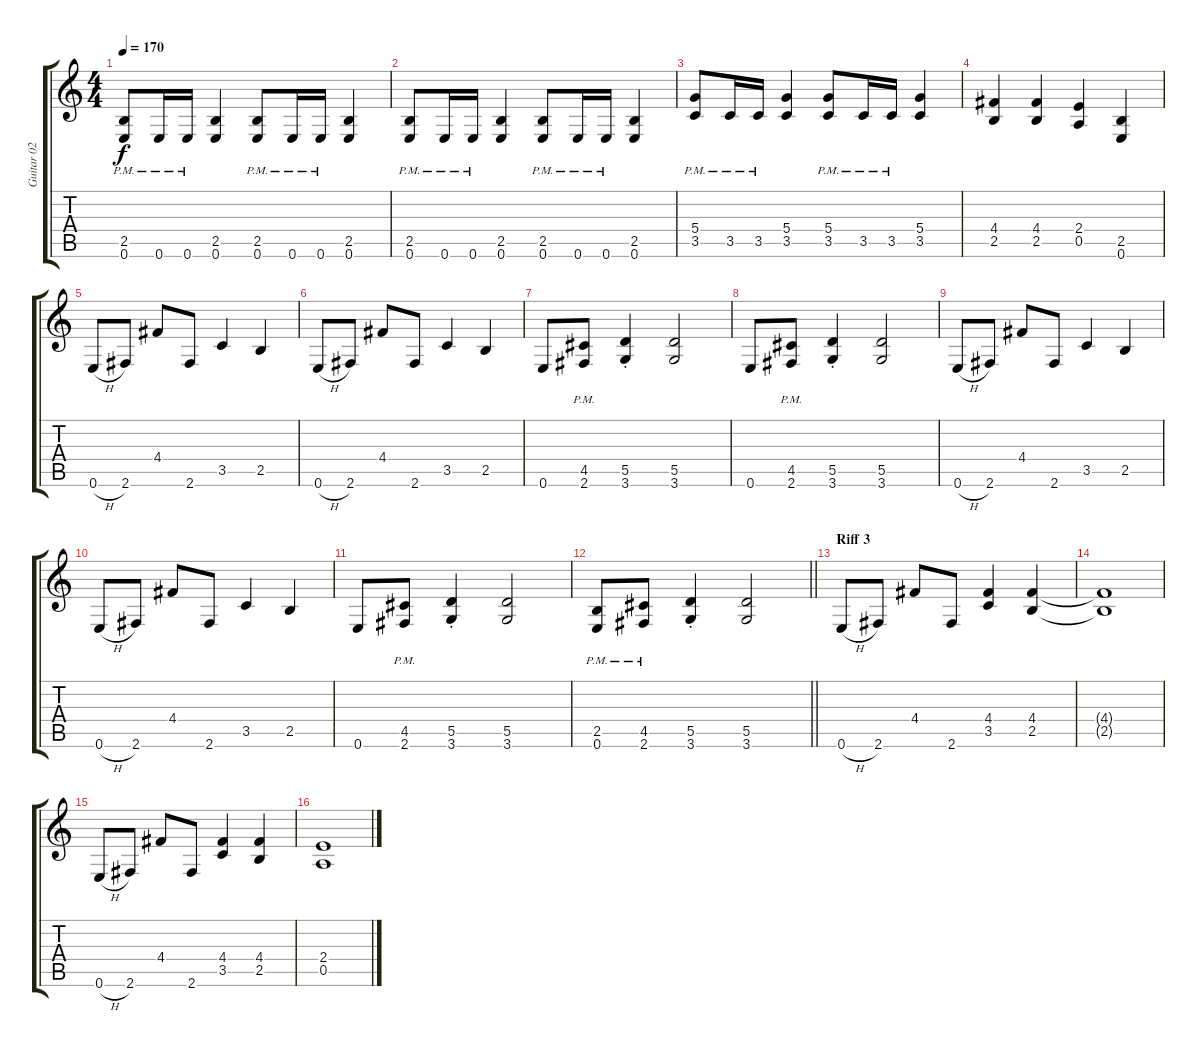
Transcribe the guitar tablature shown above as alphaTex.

\track ("Guitar 02" "Guitar 02") {instrument overdrivenguitar}
\staff {score tabs}
\tuning (E4 B3 G3 D3 A2 E2) {hide}
\ts (4 4)
\tempo 170
\clef g2
\ks c
(2.5{pm} 0.6{pm}).8{dy f} 0.6{pm}.16 0.6{pm}.16 (2.5 0.6).4 (2.5{pm} 0.6{pm}).8 0.6{pm}.16 0.6{pm}.16 (2.5 0.6).4 |
(2.5{pm} 0.6{pm}).8 0.6{pm}.16 0.6{pm}.16 (2.5 0.6).4 (2.5{pm} 0.6{pm}).8 0.6{pm}.16 0.6{pm}.16 (2.5 0.6).4 |
(5.4{pm} 3.5{pm}).8 3.5{pm}.16 3.5{pm}.16 (5.4 3.5).4 (5.4{pm} 3.5{pm}).8 3.5{pm}.16 3.5{pm}.16 (5.4 3.5).4 |
(4.4 2.5).4 (4.4 2.5).4 (2.4 0.5).4 (2.5 0.6).4 |
0.6{h}.8 2.6.8 4.4.8 2.6.8 3.5.4 2.5.4 |
0.6{h}.8 2.6.8 4.4.8 2.6.8 3.5.4 2.5.4 |
0.6.8 (4.5{pm} 2.6{pm}).8 (5.5{st} 3.6{st}).4 (5.5 3.6).2 |
0.6.8 (4.5{pm} 2.6{pm}).8 (5.5{st} 3.6{st}).4 (5.5 3.6).2 |
0.6{h}.8 2.6.8 4.4.8 2.6.8 3.5.4 2.5.4 |
0.6{h}.8 2.6.8 4.4.8 2.6.8 3.5.4 2.5.4 |
0.6.8 (4.5{pm} 2.6{pm}).8 (5.5{st} 3.6{st}).4 (5.5 3.6).2 |
\barLineRight lightlight
(2.5{pm} 0.6{pm}).8 (4.5{pm} 2.6{pm}).8 (5.5{st} 3.6{st}).4 (5.5 3.6).2 |
\section ("" "Riff 3")
0.6{h}.8 2.6.8 4.4.8 2.6.8 (4.4 3.5).4 (4.4 2.5).4 |
(4.4{t} 2.5{t}).1 |
0.6{h}.8 2.6.8 4.4.8 2.6.8 (4.4 3.5).4 (4.4 2.5).4 |
(2.4 0.5).1
